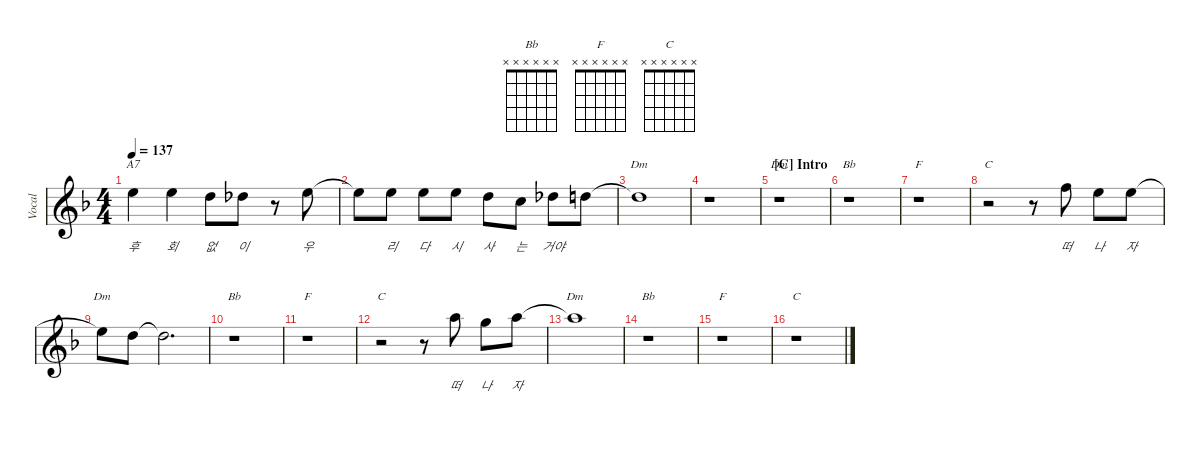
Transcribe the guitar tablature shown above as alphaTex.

\defaultSystemsLayout 4
\hideDynamics
\bracketExtendMode nobrackets
\track ("Singer" "Vocal") {defaultSystemsLayout 4 instrument voiceoohs}
\staff {score}
\tuning (E4 B3 G3 D3 A2 E2)
\chord ("Dm" x x x x x x)
\chord ("Dm" 12 x x x x x) {firstfret 12 showdiagram false showfingering false}
\chord ("A7" 12 x x x x x) {firstfret 12 showdiagram false showfingering false}
\chord ("Dm" 10 x x x x x) {firstfret 10 showdiagram false showfingering false}
\chord ("Bb" x x x x x x)
\chord ("F" x x x x x x)
\chord ("C" x x x x x x)
\chord ("Dm" 17 x x x x x) {firstfret 17 showdiagram false showfingering false}
\ts (4 4)
\tempo 137
\clef g2
\ks f
12.1{acc forcenatural}.4{ch "A7" lyrics (0 "후") lyrics (1 "") lyrics (2 "") lyrics (3 "") lyrics (4 "") dy mf} 12.1{acc forcenatural}.4{lyrics (0 "회") lyrics (1 "") lyrics (2 "") lyrics (3 "") lyrics (4 "")} 10.1{acc forcenatural}.8{lyrics (0 "없") lyrics (1 "") lyrics (2 "") lyrics (3 "") lyrics (4 "")} 9.1{acc b}.8{lyrics (0 "이") lyrics (1 "") lyrics (2 "") lyrics (3 "") lyrics (4 "")} r.8 12.1{acc forcenatural}.8{lyrics (0 "우") lyrics (1 "") lyrics (2 "") lyrics (3 "") lyrics (4 "")} |
12.1{t acc forcenatural}.8 12.1{acc forcenatural}.8{lyrics (0 "리") lyrics (1 "") lyrics (2 "") lyrics (3 "") lyrics (4 "")} 12.1{acc forcenatural}.8{lyrics (0 "다") lyrics (1 "") lyrics (2 "") lyrics (3 "") lyrics (4 "")} 12.1{acc forcenatural}.8{lyrics (0 "시") lyrics (1 "") lyrics (2 "") lyrics (3 "") lyrics (4 "")} 10.1{acc forcenatural}.8{lyrics (0 "사") lyrics (1 "") lyrics (2 "") lyrics (3 "") lyrics (4 "")} 8.1{acc forcenatural}.8{lyrics (0 "는") lyrics (1 "") lyrics (2 "") lyrics (3 "") lyrics (4 "")} 9.1{acc b}.8{lyrics (0 "거야") lyrics (1 "") lyrics (2 "") lyrics (3 "") lyrics (4 "")} 10.1{acc forcenatural}.8 |
10.1{t acc forcenatural}.1{ch "Dm"} |
r.1 |
\section ("C" "Intro")
r.1{ch "Dm"} |
r.1{ch "Bb"} |
r.1{ch "F"} |
r.2{ch "C"} r.8 13.1{acc forcenatural}.8{lyrics (0 "떠") lyrics (1 "") lyrics (2 "") lyrics (3 "") lyrics (4 "")} 12.1{acc forcenatural}.8{lyrics (0 "나") lyrics (1 "") lyrics (2 "") lyrics (3 "") lyrics (4 "")} 12.1{acc forcenatural}.8{lyrics (0 "자") lyrics (1 "") lyrics (2 "") lyrics (3 "") lyrics (4 "")} |
\scale
1.42844 12.1{t acc forcenatural}.8{ch "Dm"} 10.1{acc forcenatural}.8 10.1{t acc forcenatural}.2{d} |
\scale
0.837646 r.1{ch "Bb"} |
\scale
0.849607 r.1{ch "F"} |
r.2{ch "C"} r.8 17.1{acc forcenatural}.8{lyrics (0 "떠") lyrics (1 "") lyrics (2 "") lyrics (3 "") lyrics (4 "")} 15.1{acc forcenatural}.8{lyrics (0 "나") lyrics (1 "") lyrics (2 "") lyrics (3 "") lyrics (4 "")} 17.1{acc forcenatural}.8{lyrics (0 "자") lyrics (1 "") lyrics (2 "") lyrics (3 "") lyrics (4 "")} |
17.1{t acc forcenatural}.1{ch "Dm"} |
r.1{ch "Bb"} |
r.1{ch "F"} |
r.1{ch "C"}
